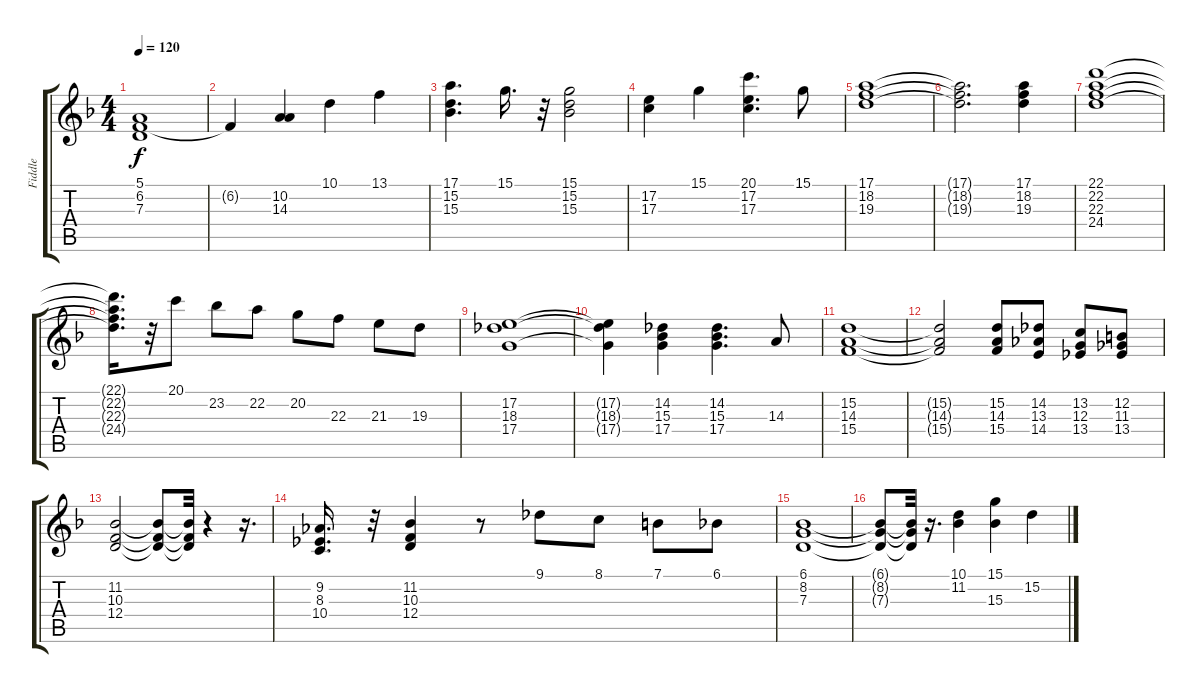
\track ("Fiddle" "Fiddle") {instrument fiddle}
\staff {score tabs}
\tuning (E4 B3 G3 D3 A2 E2) {hide}
\ts (4 4)
\tempo 120
\clef g2
\ks dminor
(5.1 6.2 7.3).1{dy f} |
6.2{t}.4 (10.2 14.3).4 10.1.4 13.1.4 |
(17.1 15.2 15.3).4{d} 15.1.16{d} r.32 (15.1 15.2 15.3).2 |
(17.2 17.3).4 15.1.4 (20.1 17.2 17.3).4{d} 15.1.8 |
(17.1 18.2 19.3).1 |
(17.1{t} 18.2{t} 19.3{t}).2{d} (17.1 18.2 19.3).4 |
(22.1 22.2 22.3 24.4).1 |
(22.1{t} 22.2{t} 22.3{t} 24.4{t}).16{d} r.32 20.1.8 23.2.8 22.2.8 20.2.8 22.3.8 21.3.8 19.3.8 |
(17.2 18.3 17.4).1 |
(17.2{t} 18.3{t} 17.4{t}).4 (14.2 15.3 17.4).4 (14.2 15.3 17.4).4{d} 14.3.8 |
(15.2 14.3 15.4).1 |
(15.2{t} 14.3{t} 15.4{t}).2 (15.2 14.3 15.4).8 (14.2 13.3 14.4).8 (13.2 12.3 13.4).8 (12.2 11.3 13.4).8 |
(11.2 10.3 12.4).2 (11.2{t} 10.3{t} 12.4{t}).8 (11.2{t} 10.3{t} 12.4{t}).32 r.4 r.16{d} |
(9.2 8.3 10.4).16{d} r.32 (11.2 10.3 12.4).4 r.8 9.1.8 8.1.8 7.1.8 6.1.8 |
(6.1 8.2 7.3).1 |
(6.1{t} 8.2{t} 7.3{t}).8 (6.1{t} 8.2{t} 7.3{t}).32 r.16{d} (10.1 11.2).4 (15.1 15.3).4 15.2.4
